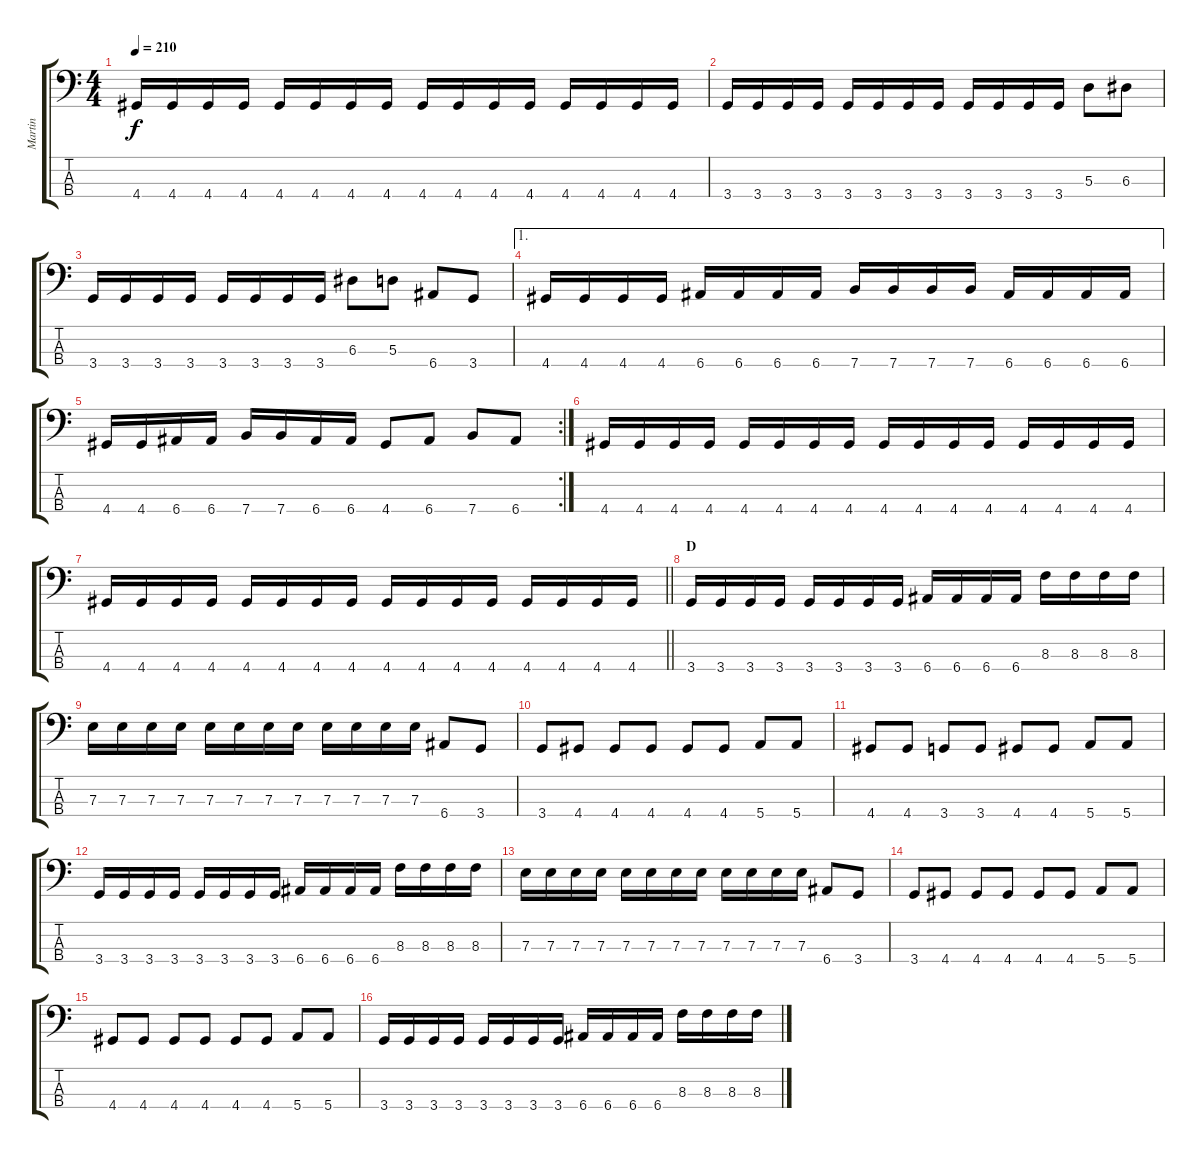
\track ("Martin" "Martin") {instrument electricbassfinger}
\staff {score tabs}
\tuning (G2 D2 A1 E1) {hide}
\ts (4 4)
\tempo 210
\clef f4
\ks c
4.4.16{dy f} 4.4.16 4.4.16 4.4.16 4.4.16 4.4.16 4.4.16 4.4.16 4.4.16 4.4.16 4.4.16 4.4.16 4.4.16 4.4.16 4.4.16 4.4.16 |
3.4.16 3.4.16 3.4.16 3.4.16 3.4.16 3.4.16 3.4.16 3.4.16 3.4.16 3.4.16 3.4.16 3.4.16 5.3.8 6.3.8 |
3.4.16 3.4.16 3.4.16 3.4.16 3.4.16 3.4.16 3.4.16 3.4.16 6.3.8 5.3.8 6.4.8 3.4.8 |
\ae 1
4.4.16 4.4.16 4.4.16 4.4.16 6.4.16 6.4.16 6.4.16 6.4.16 7.4.16 7.4.16 7.4.16 7.4.16 6.4.16 6.4.16 6.4.16 6.4.16 |
\rc 2
4.4.16 4.4.16 6.4.16 6.4.16 7.4.16 7.4.16 6.4.16 6.4.16 4.4.8 6.4.8 7.4.8 6.4.8 |
4.4.16 4.4.16 4.4.16 4.4.16 4.4.16 4.4.16 4.4.16 4.4.16 4.4.16 4.4.16 4.4.16 4.4.16 4.4.16 4.4.16 4.4.16 4.4.16 |
\barLineRight lightlight
4.4.16 4.4.16 4.4.16 4.4.16 4.4.16 4.4.16 4.4.16 4.4.16 4.4.16 4.4.16 4.4.16 4.4.16 4.4.16 4.4.16 4.4.16 4.4.16 |
\section ("" "D")
3.4.16 3.4.16 3.4.16 3.4.16 3.4.16 3.4.16 3.4.16 3.4.16 6.4.16 6.4.16 6.4.16 6.4.16 8.3.16 8.3.16 8.3.16 8.3.16 |
7.3.16 7.3.16 7.3.16 7.3.16 7.3.16 7.3.16 7.3.16 7.3.16 7.3.16 7.3.16 7.3.16 7.3.16 6.4.8 3.4.8 |
3.4.8 4.4.8 4.4.8 4.4.8 4.4.8 4.4.8 5.4.8 5.4.8 |
4.4.8 4.4.8 3.4.8 3.4.8 4.4.8 4.4.8 5.4.8 5.4.8 |
3.4.16 3.4.16 3.4.16 3.4.16 3.4.16 3.4.16 3.4.16 3.4.16 6.4.16 6.4.16 6.4.16 6.4.16 8.3.16 8.3.16 8.3.16 8.3.16 |
7.3.16 7.3.16 7.3.16 7.3.16 7.3.16 7.3.16 7.3.16 7.3.16 7.3.16 7.3.16 7.3.16 7.3.16 6.4.8 3.4.8 |
3.4.8 4.4.8 4.4.8 4.4.8 4.4.8 4.4.8 5.4.8 5.4.8 |
4.4.8 4.4.8 4.4.8 4.4.8 4.4.8 4.4.8 5.4.8 5.4.8 |
3.4.16 3.4.16 3.4.16 3.4.16 3.4.16 3.4.16 3.4.16 3.4.16 6.4.16 6.4.16 6.4.16 6.4.16 8.3.16 8.3.16 8.3.16 8.3.16
